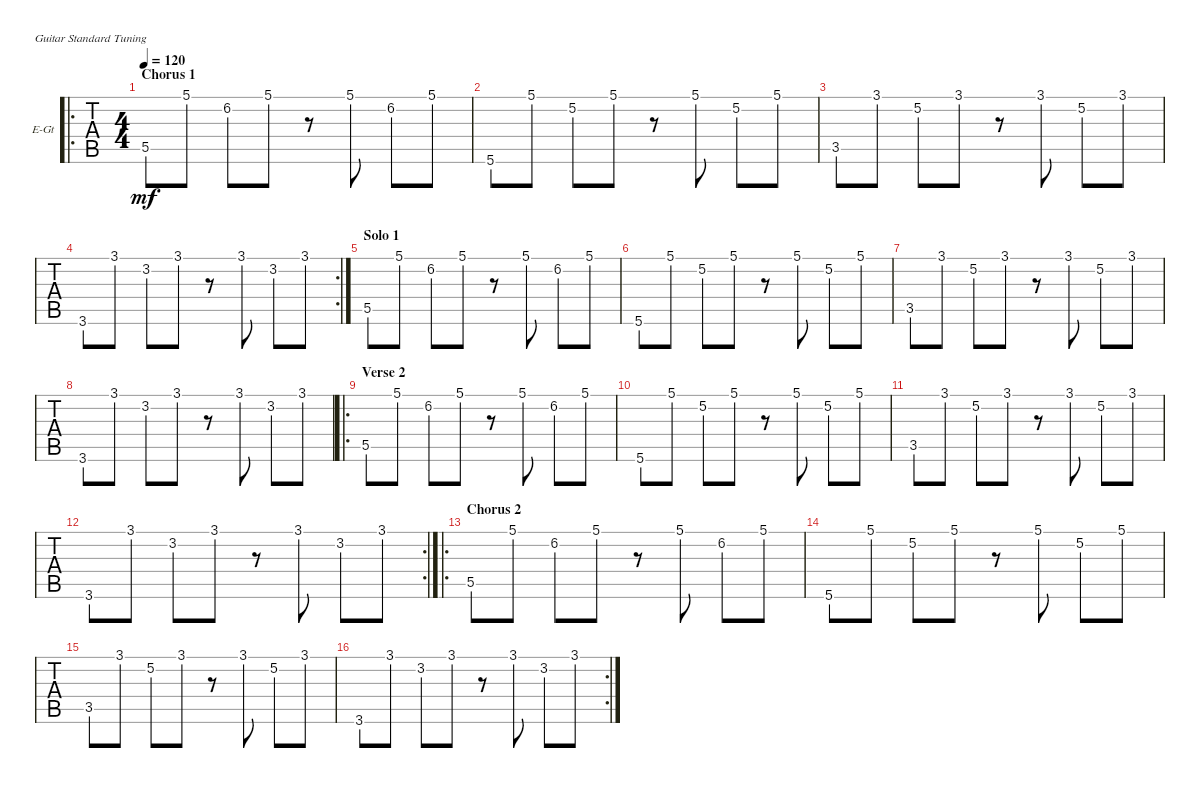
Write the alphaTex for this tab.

\defaultSystemsLayout 4
\bracketExtendMode groupsimilarinstruments
\firstSystemTrackNameOrientation horizontal
\otherSystemsTrackNameOrientation horizontal
\track ("Guitar 2" "E-Gt") {instrument distortionguitar}
\staff {tabs}
\tuning (E4 B3 G3 D3 A2 E2)
\ro
\ts (4 4)
\section ("" "Chorus 1")
\tempo 120
\clef g2
\ks c
5.5.8{dy mf} 5.1.8 6.2.8 5.1.8 r.8 5.1.8 6.2.8 5.1.8 |
5.6.8 5.1.8 5.2.8 5.1.8 r.8 5.1.8 5.2.8 5.1.8 |
3.5.8 3.1.8 5.2.8 3.1.8 r.8 3.1.8 5.2.8 3.1.8 |
\rc 2
3.6.8 3.1.8 3.2.8 3.1.8 r.8 3.1.8 3.2.8 3.1.8 |
\section ("" "Solo 1")
5.5.8 5.1.8 6.2.8 5.1.8 r.8 5.1.8 6.2.8 5.1.8 |
5.6.8 5.1.8 5.2.8 5.1.8 r.8 5.1.8 5.2.8 5.1.8 |
3.5.8 3.1.8 5.2.8 3.1.8 r.8 3.1.8 5.2.8 3.1.8 |
3.6.8 3.1.8 3.2.8 3.1.8 r.8 3.1.8 3.2.8 3.1.8 |
\ro
\section ("" "Verse 2")
5.5.8 5.1.8 6.2.8 5.1.8 r.8 5.1.8 6.2.8 5.1.8 |
5.6.8 5.1.8 5.2.8 5.1.8 r.8 5.1.8 5.2.8 5.1.8 |
3.5.8 3.1.8 5.2.8 3.1.8 r.8 3.1.8 5.2.8 3.1.8 |
\rc 2
3.6.8 3.1.8 3.2.8 3.1.8 r.8 3.1.8 3.2.8 3.1.8 |
\ro
\section ("" "Chorus 2")
5.5.8 5.1.8 6.2.8 5.1.8 r.8 5.1.8 6.2.8 5.1.8 |
5.6.8 5.1.8 5.2.8 5.1.8 r.8 5.1.8 5.2.8 5.1.8 |
3.5.8 3.1.8 5.2.8 3.1.8 r.8 3.1.8 5.2.8 3.1.8 |
\rc 2
3.6.8 3.1.8 3.2.8 3.1.8 r.8 3.1.8 3.2.8 3.1.8
